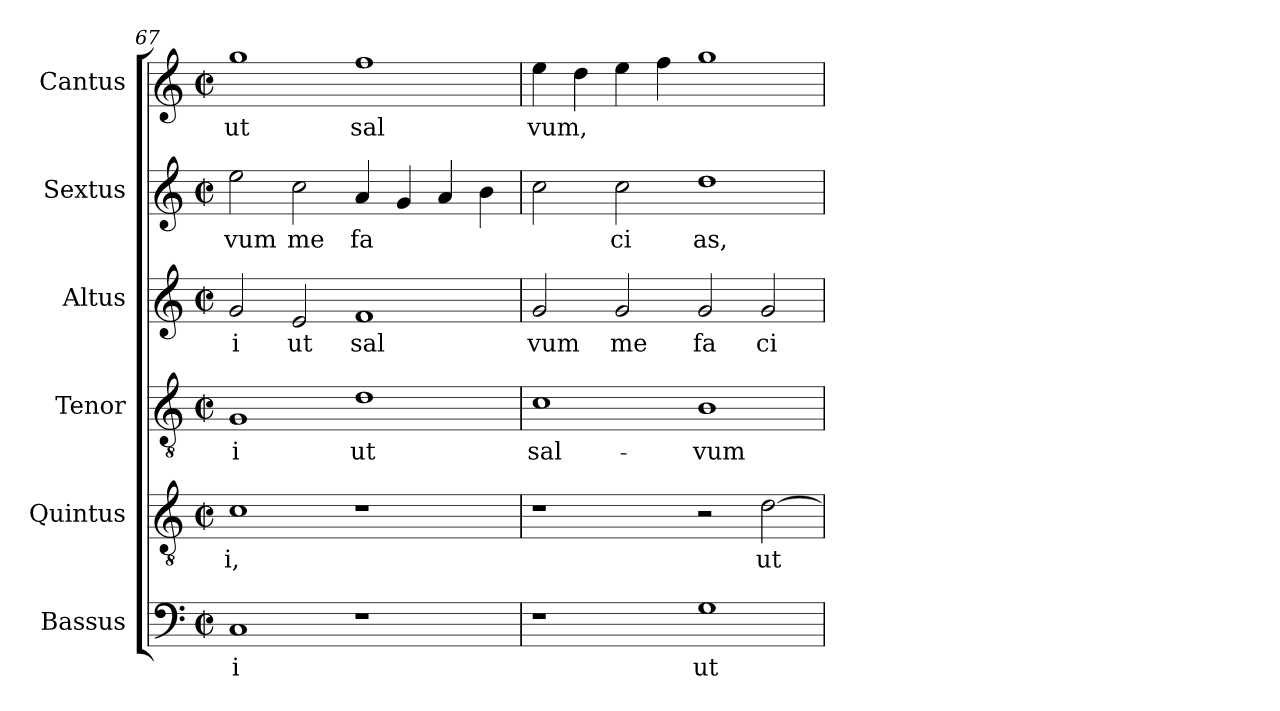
**kern	**text	**kern	**text	**kern	**text	**kern	**text	**kern	**text	**kern	**text
*part6	*part6	*part5	*part5	*part4	*part4	*part3	*part3	*part2	*part2	*part1	*part1
*staff6	*staff6	*staff5	*staff5	*staff4	*staff4	*staff3	*staff3	*staff2	*staff2	*staff1	*staff1
*I"Bassus	*	*I"Quintus	*	*I"Tenor	*	*I"Altus	*	*I"Sextus	*	*I"Cantus	*
*clefF4	*	*clefGv2	*	*clefGv2	*	*clefG2	*	*clefG2	*	*clefG2	*
*k[]	*	*k[]	*	*k[]	*	*k[]	*	*k[]	*	*k[]	*
*C:	*	*C:	*	*C:	*	*C:	*	*C:	*	*C:	*
*M2/2	*	*M2/2	*	*M2/2	*	*M2/2	*	*M2/2	*	*M2/2	*
*met(c|)	*	*met(c|)	*	*met(c|)	*	*met(c|)	*	*met(c|)	*	*met(c|)	*
=67	=67	=67	=67	=67	=67	=67	=67	=67	=67	=67	=67
!	!LO:LY:b:cj	!	!LO:LY:b:cj	!	!LO:LY:b:cj	!	!LO:LY:b:cj	!	!LO:LY:b:cj	!	!LO:LY:b:cj
1C	i	1c	i,	1G	-i	2g/	i	2ee\	vum	1gg	ut
!	!	!	!	!	!	!	!LO:LY:b:cj	!	!LO:LY:b:cj	!	!
.	.	.	.	.	.	2e/	ut	2cc\	me	.	.
!	!	!	!	!	!LO:LY:b:cj	!	!LO:LY:b:cj	!	!LO:LY:b:cj	!	!LO:LY:b:cj
1r	.	1r	.	1d	ut	1f	sal	4a/	fa	1ff	sal
!	!	!	!	!	!	!	!	!	!LO:LY:b:cj	!	!
.	.	.	.	.	.	.	.	4g/	.	.	.
!	!	!	!	!	!	!	!	!	!LO:LY:b:cj	!	!
.	.	.	.	.	.	.	.	4a/	.	.	.
!	!	!	!	!	!	!	!	!	!LO:LY:b:cj	!	!
.	.	.	.	.	.	.	.	4b\	.	.	.
=68	=68	=68	=68	=68	=68	=68	=68	=68	=68	=68	=68
!	!	!	!	!	!LO:LY:b:cj	!	!LO:LY:b:cj	!	!LO:LY:b:cj	!	!LO:LY:b:cj
1r	.	1r	.	1c	sal-	2g/	vum	2cc\	.	4ee\	vum,
!	!	!	!	!	!	!	!	!	!	!	!LO:LY:b:cj
.	.	.	.	.	.	.	.	.	.	4dd\	.
!	!	!	!	!	!	!	!LO:LY:b:cj	!	!LO:LY:b:cj	!	!LO:LY:b:cj
.	.	.	.	.	.	2g/	me	2cc\	ci	4ee\	.
!	!	!	!	!	!	!	!	!	!	!	!LO:LY:b:cj
.	.	.	.	.	.	.	.	.	.	4ff\	.
!	!LO:LY:b:cj	!	!	!	!LO:LY:b:cj	!	!LO:LY:b:cj	!	!LO:LY:b:cj	!	!LO:LY:b:cj
1G	ut	2r	.	1B	-vum	2g/	fa	1dd	as,	1gg	.
!	!	!	!LO:LY:b:cj	!	!	!	!LO:LY:b:cj	!	!	!	!
.	.	[>2d\	ut	.	.	2g/	ci	.	.	.	.
=	=	=	=	=	=	=	=	=	=	=	=
*-	*-	*-	*-	*-	*-	*-	*-	*-	*-	*-	*-
